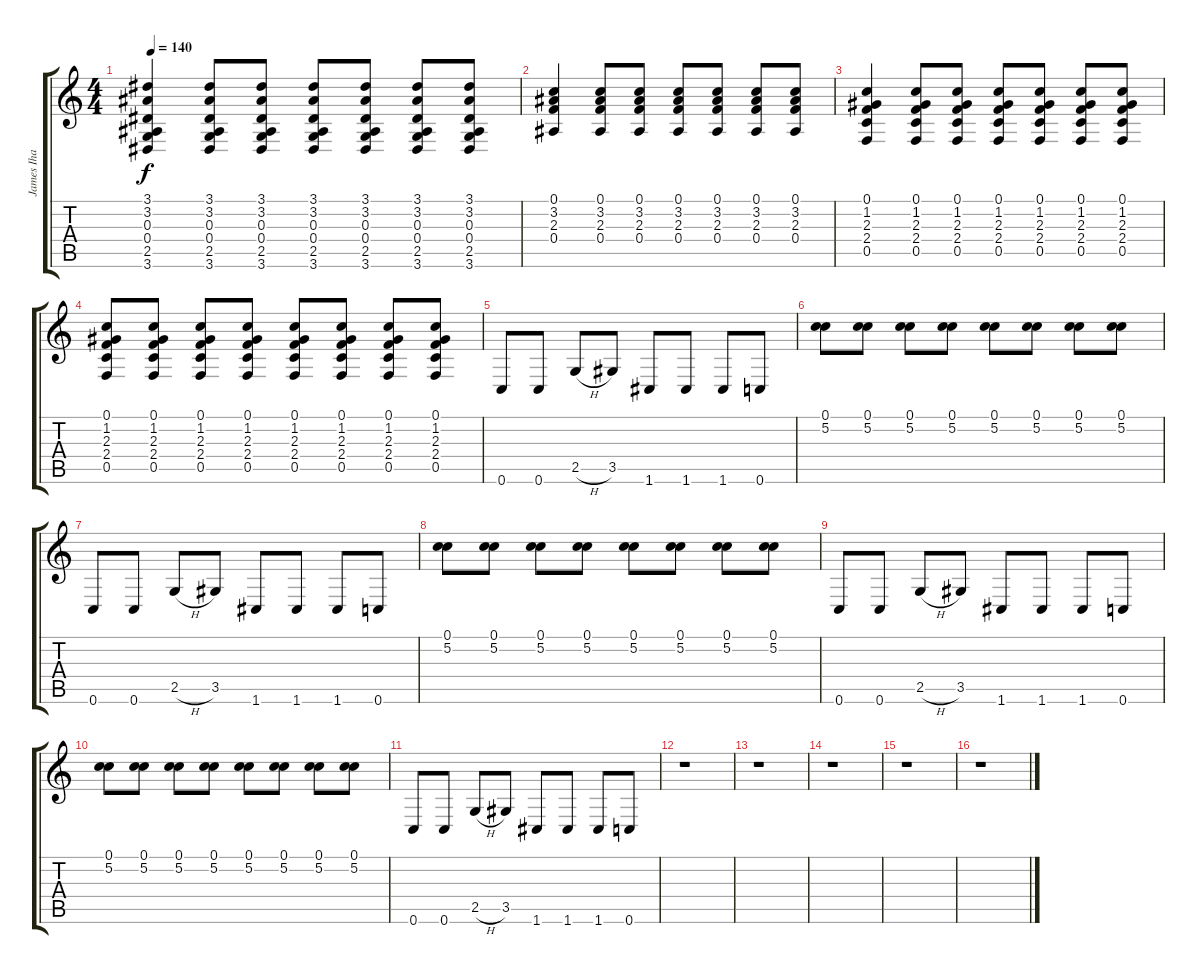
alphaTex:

\track ("James Iha" "James Iha") {instrument overdrivenguitar}
\staff {score tabs}
\tuning (C4 G3 Eb3 Bb2 F2 C2) {hide}
\ts (4 4)
\tempo 140
\clef g2
\ks c
(3.1 3.2 0.3 0.4 2.5 3.6).4{dy f} (3.1 3.2 0.3 0.4 2.5 3.6).8 (3.1 3.2 0.3 0.4 2.5 3.6).8 (3.1 3.2 0.3 0.4 2.5 3.6).8 (3.1 3.2 0.3 0.4 2.5 3.6).8 (3.1 3.2 0.3 0.4 2.5 3.6).8 (3.1 3.2 0.3 0.4 2.5 3.6).8 |
(0.1 3.2 2.3 0.4).4 (0.1 3.2 2.3 0.4).8 (0.1 3.2 2.3 0.4).8 (0.1 3.2 2.3 0.4).8 (0.1 3.2 2.3 0.4).8 (0.1 3.2 2.3 0.4).8 (0.1 3.2 2.3 0.4).8 |
(0.1 1.2 2.3 2.4 0.5).4 (0.1 1.2 2.3 2.4 0.5).8 (0.1 1.2 2.3 2.4 0.5).8 (0.1 1.2 2.3 2.4 0.5).8 (0.1 1.2 2.3 2.4 0.5).8 (0.1 1.2 2.3 2.4 0.5).8 (0.1 1.2 2.3 2.4 0.5).8 |
(0.1 1.2 2.3 2.4 0.5).8 (0.1 1.2 2.3 2.4 0.5).8 (0.1 1.2 2.3 2.4 0.5).8 (0.1 1.2 2.3 2.4 0.5).8 (0.1 1.2 2.3 2.4 0.5).8 (0.1 1.2 2.3 2.4 0.5).8 (0.1 1.2 2.3 2.4 0.5).8 (0.1 1.2 2.3 2.4 0.5).8 |
0.6.8 0.6.8 2.5{h}.8 3.5.8 1.6.8 1.6.8 1.6.8 0.6.8 |
(0.1 5.2).8 (0.1 5.2).8 (0.1 5.2).8 (0.1 5.2).8 (0.1 5.2).8 (0.1 5.2).8 (0.1 5.2).8 (0.1 5.2).8 |
0.6.8 0.6.8 2.5{h}.8 3.5.8 1.6.8 1.6.8 1.6.8 0.6.8 |
(0.1 5.2).8 (0.1 5.2).8 (0.1 5.2).8 (0.1 5.2).8 (0.1 5.2).8 (0.1 5.2).8 (0.1 5.2).8 (0.1 5.2).8 |
0.6.8 0.6.8 2.5{h}.8 3.5.8 1.6.8 1.6.8 1.6.8 0.6.8 |
(0.1 5.2).8 (0.1 5.2).8 (0.1 5.2).8 (0.1 5.2).8 (0.1 5.2).8 (0.1 5.2).8 (0.1 5.2).8 (0.1 5.2).8 |
0.6.8 0.6.8 2.5{h}.8 3.5.8 1.6.8 1.6.8 1.6.8 0.6.8 |
r.1 |
r.1 |
r.1 |
r.1 |
r.1
